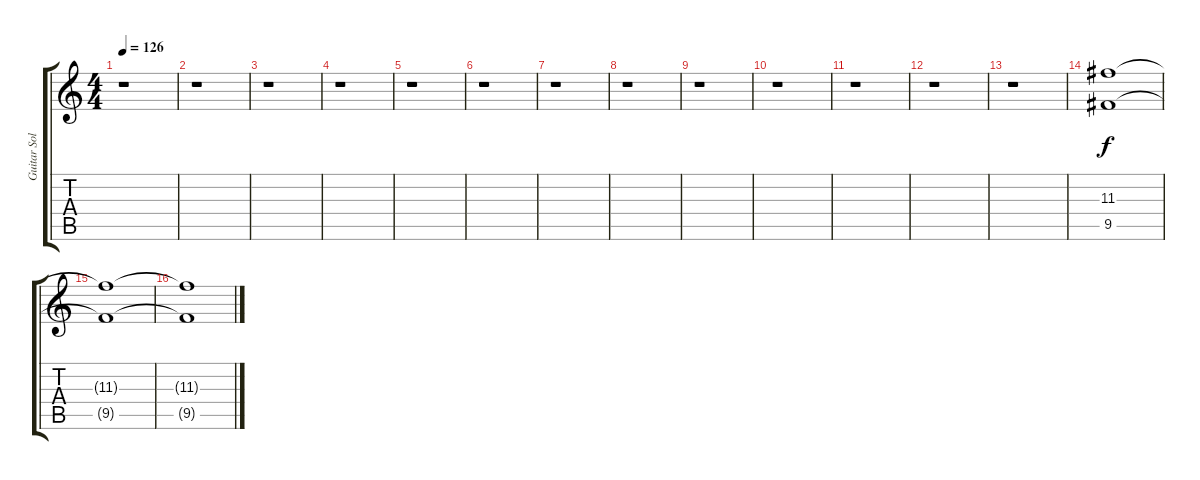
\track ("Guitar Solo And Fills" "Guitar Sol") {instrument overdrivenguitar}
\staff {score tabs}
\tuning (E4 B3 G3 D3 A2 E2) {hide}
\ts (4 4)
\tempo 126
\clef g2
\ks c
r.1{dy f instrument overdrivenguitar} |
r.1 |
r.1 |
r.1 |
r.1 |
r.1 |
r.1 |
r.1 |
r.1 |
r.1 |
r.1 |
r.1 |
r.1 |
(11.3 9.5).1 |
(11.3{t} 9.5{t}).1 |
(11.3{t} 9.5{t}).1
